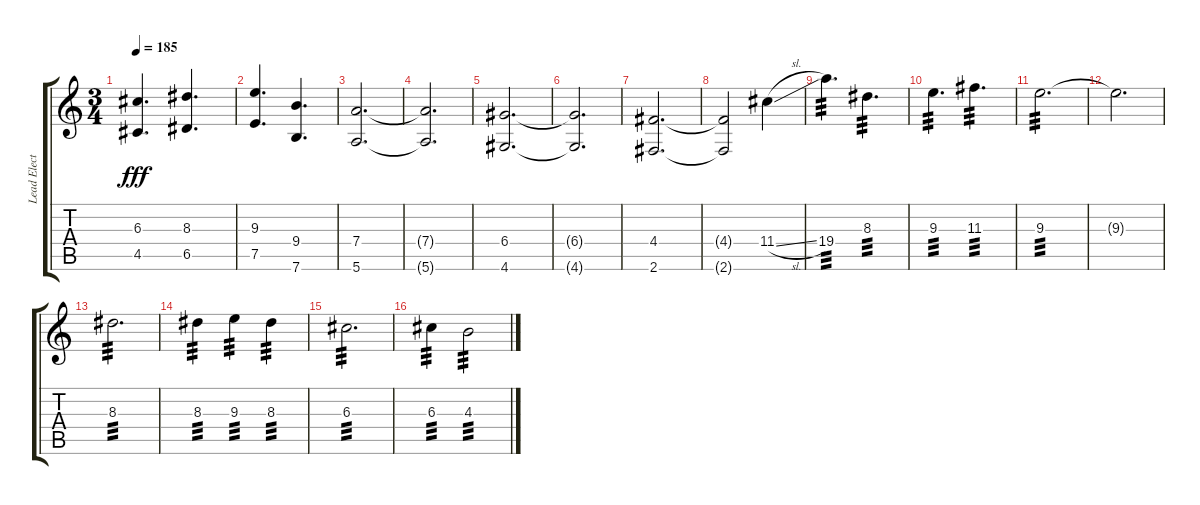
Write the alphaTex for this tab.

\track ("Lead Electric" "Lead Elect") {instrument overdrivenguitar}
\staff {score tabs}
\tuning (E4 B3 G3 D3 A2 E2) {hide}
\ts (3 4)
\tempo 185
\clef g2
\ks c
(6.3 4.5).4{d dy fff} (8.3 6.5).4{d} |
(9.3 7.5).4{d} (9.4 7.6).4{d} |
(7.4 5.6).2{d} |
(7.4{t} 5.6{t}).2{d} |
(6.4 4.6).2{d} |
(6.4{t} 4.6{t}).2{d} |
(4.4 2.6).2{d} |
(4.4{t} 2.6{t}).2 11.4{sl}.4 |
19.4.4{d tp 3} 8.3.4{d tp 3} |
9.3.4{d tp 3} 11.3.4{d tp 3} |
9.3.2{d tp 3} |
9.3{t}.2{d} |
8.3.2{d tp 3} |
8.3.4{tp 3} 9.3.4{tp 3} 8.3.4{tp 3} |
6.3.2{d tp 3} |
6.3.4{tp 3} 4.3.2{tp 3}
